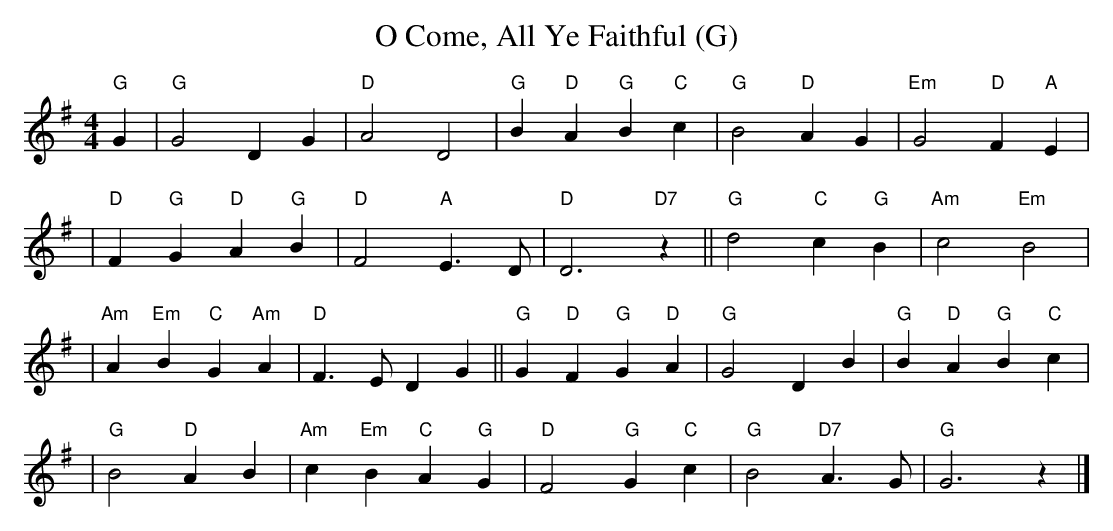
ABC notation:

X:1
T:O Come, All Ye Faithful (G)
M:4/4
L:1/4
K:G
"G"G \
| "G"G2 D G | "D"A2 D2 | "G"B "D"A "G"B "C"c | "G"B2 "D"A G | "Em"G2 "D"F "A"E |
| "D"F "G"G "D"A "G"B | "D"F2 "A"E>D | "D"D3 "D7"z || "G"d2 "C"c "G"B | "Am"c2 "Em"B2 |
| "Am"A "Em"B "C"G "Am"A | "D"F>E D G || "G"G "D"F "G"G "D"A | "G"G2 D B | "G"B "D"A "G"B "C"c |
| "G"B2 "D"A B | "Am"c "Em"B "C"A "G"G | "D"F2 "G"G "C"c | "G"B2 "D7"A>G | "G"G3 z |]
